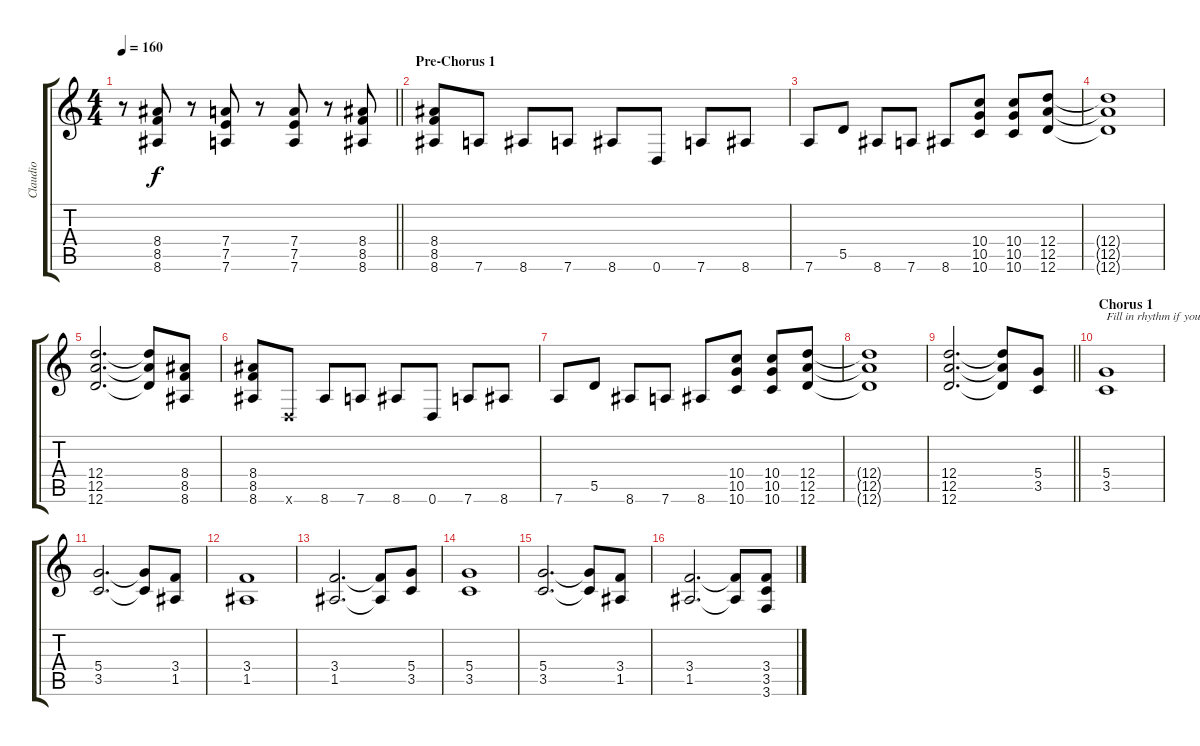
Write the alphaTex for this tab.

\track ("Claudio" "Claudio") {instrument distortionguitar}
\staff {score tabs}
\tuning (E4 B3 G3 D3 A2 D2) {hide}
\ts (4 4)
\tempo 160
\clef g2
\barLineRight lightlight
\ks c
r.8{dy f} (8.4 8.5 8.6).8 r.8 (7.4 7.5 7.6).8 r.8 (7.4 7.5 7.6).8 r.8 (8.4 8.5 8.6).8 |
\section ("" "Pre-Chorus 1")
(8.4 8.5 8.6).8 7.6.8 8.6.8 7.6.8 8.6.8 0.6.8 7.6.8 8.6.8 |
7.6.8 5.5.8 8.6.8 7.6.8 8.6.8 (10.4 10.5 10.6).8 (10.4 10.5 10.6).8 (12.4 12.5 12.6).8 |
(12.4{t} 12.5{t} 12.6{t}).1 |
(12.4 12.5 12.6).2{d} (12.4{t} 12.5{t} 12.6{t}).8 (8.4 8.5 8.6).8 |
(8.4 8.5 8.6).8 0.6{x}.8 8.6.8 7.6.8 8.6.8 0.6.8 7.6.8 8.6.8 |
7.6.8 5.5.8 8.6.8 7.6.8 8.6.8 (10.4 10.5 10.6).8 (10.4 10.5 10.6).8 (12.4 12.5 12.6).8 |
(12.4{t} 12.5{t} 12.6{t}).1 |
\barLineRight lightlight
(12.4 12.5 12.6).2{d} (12.4{t} 12.5{t} 12.6{t}).8 (5.4 3.5).8 |
\section ("" "Chorus 1")
(5.4 3.5).1{txt "Fill in rhythm if you want"} |
(5.4 3.5).2{d} (5.4{t} 3.5{t}).8 (3.4 1.5).8 |
(3.4 1.5).1 |
(3.4 1.5).2{d} (3.4{t} 1.5{t}).8 (5.4 3.5).8 |
(5.4 3.5).1 |
(5.4 3.5).2{d} (5.4{t} 3.5{t}).8 (3.4 1.5).8 |
(3.4 1.5).2{d} (3.4{t} 1.5{t}).8 (3.4 3.5 3.6).8
